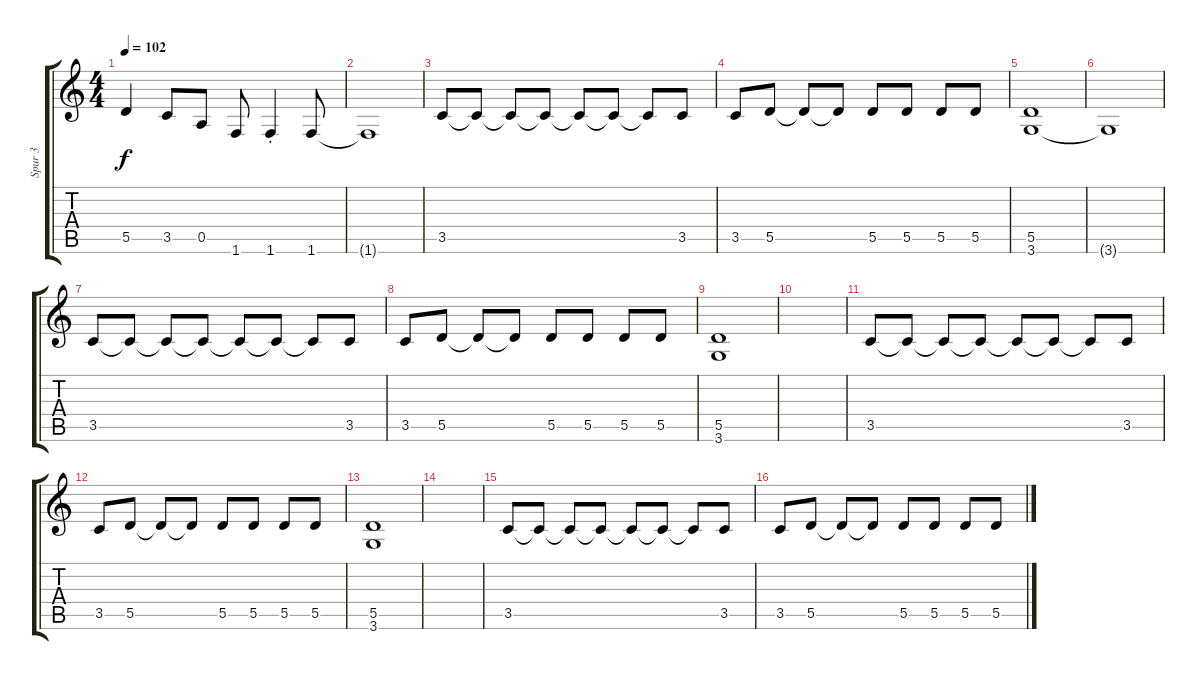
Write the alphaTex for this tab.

\track ("Spur 3" "Spur 3") {instrument electricbassfinger}
\staff {score tabs}
\tuning (E4 B3 G3 D3 A2 E2) {hide}
\ts (4 4)
\tempo 102
\clef g2
\ks c
5.5.4{dy f} 3.5.8 0.5.8 1.6.8 1.6{st}.4 1.6.8 |
1.6{t}.1 |
3.5.8 3.5{t}.8 3.5{t}.8 3.5{t}.8 3.5{t}.8 3.5{t}.8 3.5{t}.8 3.5.8 |
3.5.8 5.5.8 5.5{t}.8 5.5{t}.8 5.5.8 5.5.8 5.5.8 5.5.8 |
(5.5 3.6).1 |
3.6{t}.1 |
3.5.8 3.5{t}.8 3.5{t}.8 3.5{t}.8 3.5{t}.8 3.5{t}.8 3.5{t}.8 3.5.8 |
3.5.8 5.5.8 5.5{t}.8 5.5{t}.8 5.5.8 5.5.8 5.5.8 5.5.8 |
(5.5 3.6).1 |
|
3.5.8 3.5{t}.8 3.5{t}.8 3.5{t}.8 3.5{t}.8 3.5{t}.8 3.5{t}.8 3.5.8 |
3.5.8 5.5.8 5.5{t}.8 5.5{t}.8 5.5.8 5.5.8 5.5.8 5.5.8 |
(5.5 3.6).1 |
|
3.5.8 3.5{t}.8 3.5{t}.8 3.5{t}.8 3.5{t}.8 3.5{t}.8 3.5{t}.8 3.5.8 |
3.5.8 5.5.8 5.5{t}.8 5.5{t}.8 5.5.8 5.5.8 5.5.8 5.5.8
